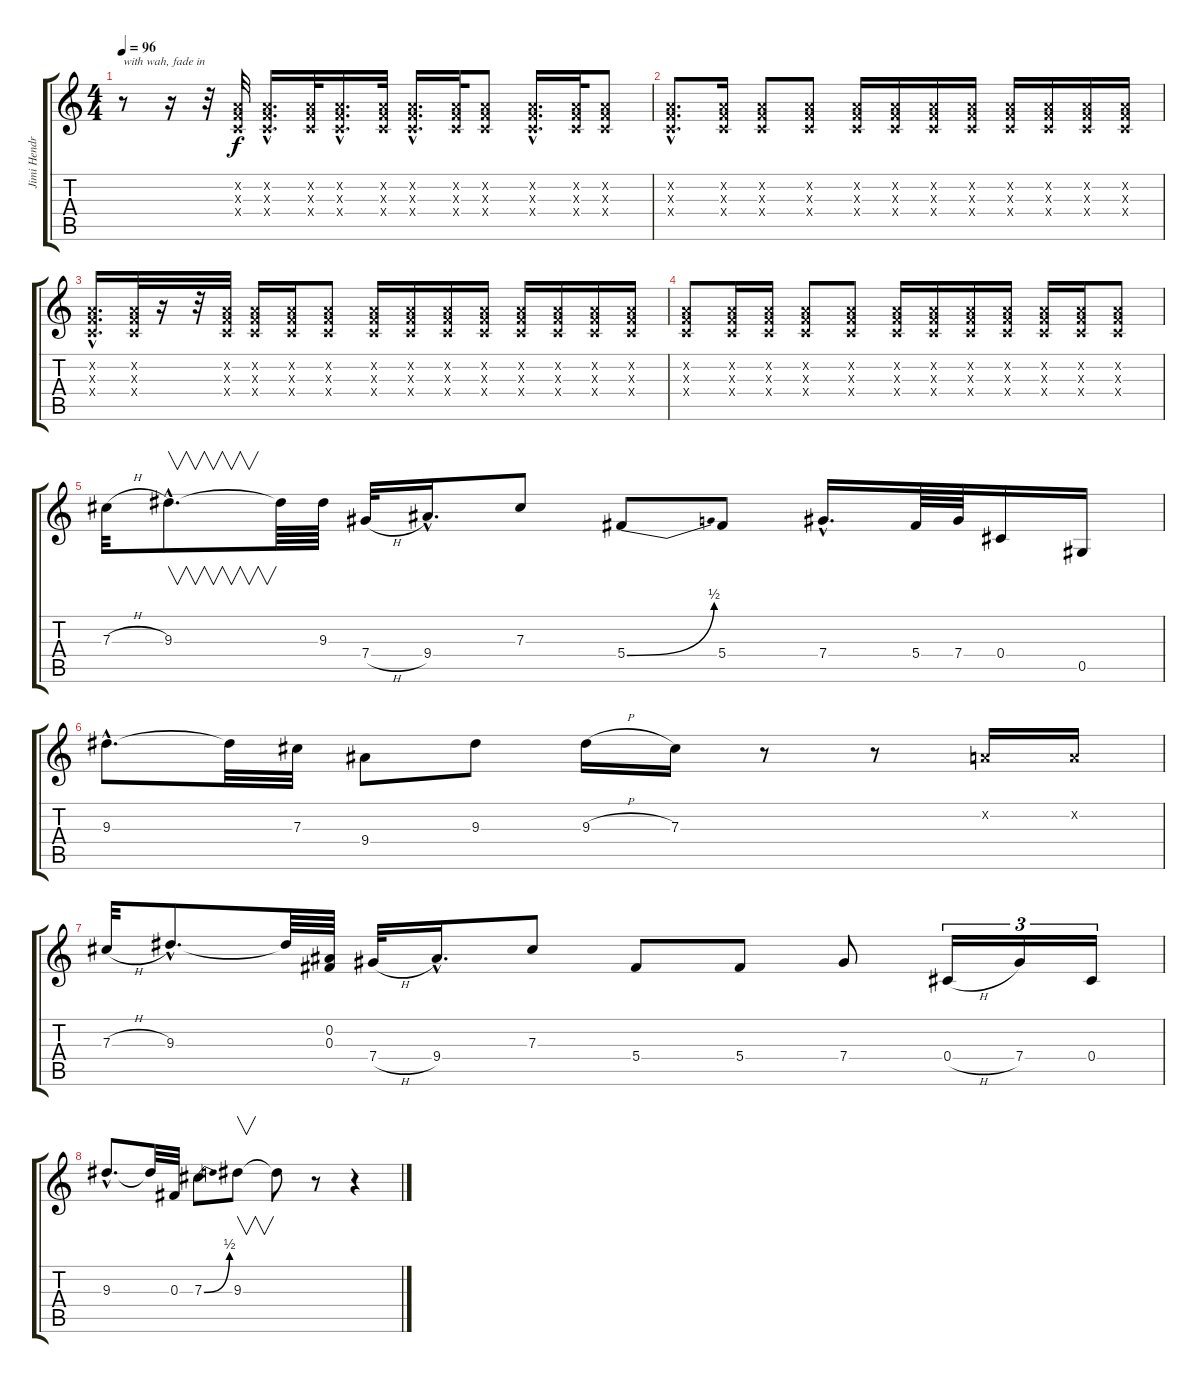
\track ("Jimi Hendrix" "Jimi Hendr") {instrument distortionguitar}
\staff {score tabs}
\tuning (Eb4 Bb3 Gb3 Db3 Ab2 Eb2) {hide}
\ts (4 4)
\tempo 96
\clef g2
\ks c
r.8{txt "with wah, fade in" dy f instrument distortionguitar} r.16 r.32 (-1.2{x} -1.3{x} -1.4{x}).32 (-1.2{hac x} -1.3{hac x} -1.4{hac x}).16{d} (-1.2{x} -1.3{x} -1.4{x}).32 (-1.2{hac x} -1.3{hac x} -1.4{hac x}).16{d} (-1.2{x} -1.3{x} -1.4{x}).32 (-1.2{hac x} -1.3{hac x} -1.4{hac x}).16{d} (-1.2{x} -1.3{x} -1.4{x}).32 (-1.2{x} -1.3{x} -1.4{x}).8 (-1.2{hac x} -1.3{hac x} -1.4{hac x}).16{d} (-1.2{x} -1.3{x} -1.4{x}).32 (-1.2{x} -1.3{x} -1.4{x}).8 |
(-1.2{hac x} -1.3{hac x} -1.4{hac x}).8{d} (-1.2{x} -1.3{x} -1.4{x}).16 (-1.2{x} -1.3{x} -1.4{x}).8 (-1.2{x} -1.3{x} -1.4{x}).8 (-1.2{x} -1.3{x} -1.4{x}).16 (-1.2{x} -1.3{x} -1.4{x}).16 (-1.2{x} -1.3{x} -1.4{x}).16 (-1.2{x} -1.3{x} -1.4{x}).16 (-1.2{x} -1.3{x} -1.4{x}).16 (-1.2{x} -1.3{x} -1.4{x}).16 (-1.2{x} -1.3{x} -1.4{x}).16 (-1.2{x} -1.3{x} -1.4{x}).16 |
(-1.2{hac x} -1.3{hac x} -1.4{hac x}).16{d} (-1.2{x} -1.3{x} -1.4{x}).32 r.16 r.32 (-1.2{x} -1.3{x} -1.4{x}).32 (-1.2{x} -1.3{x} -1.4{x}).16 (-1.2{x} -1.3{x} -1.4{x}).16 (-1.2{x} -1.3{x} -1.4{x}).8 (-1.2{x} -1.3{x} -1.4{x}).16 (-1.2{x} -1.3{x} -1.4{x}).16 (-1.2{x} -1.3{x} -1.4{x}).16 (-1.2{x} -1.3{x} -1.4{x}).16 (-1.2{x} -1.3{x} -1.4{x}).16 (-1.2{x} -1.3{x} -1.4{x}).16 (-1.2{x} -1.3{x} -1.4{x}).16 (-1.2{x} -1.3{x} -1.4{x}).16 |
(-1.2{x} -1.3{x} -1.4{x}).8 (-1.2{x} -1.3{x} -1.4{x}).16 (-1.2{x} -1.3{x} -1.4{x}).16 (-1.2{x} -1.3{x} -1.4{x}).8 (-1.2{x} -1.3{x} -1.4{x}).8 (-1.2{x} -1.3{x} -1.4{x}).16 (-1.2{x} -1.3{x} -1.4{x}).16 (-1.2{x} -1.3{x} -1.4{x}).16 (-1.2{x} -1.3{x} -1.4{x}).16 (-1.2{x} -1.3{x} -1.4{x}).16 (-1.2{x} -1.3{x} -1.4{x}).16 (-1.2{x} -1.3{x} -1.4{x}).8 |
7.3{h}.32 9.3{hac}.8{v d} 9.3{t}.64 9.3.64 7.4{h}.32 9.4{hac}.16{d} 7.3.8 5.4{be (bend 0 0 60 2)}.8 5.4.8 7.4{hac}.16{d} 5.4.64 7.4.64 0.4.16 0.5.16 |
9.3{hac}.8{d} 9.3{t}.32 7.3.32 9.4.8 9.3.8 9.3{h}.16 7.3.16 r.8 r.8 -1.2{x}.16 -1.2{x}.16 |
7.3{h}.32 9.3{hac}.8{d} 9.3{t}.64 (0.2 0.3).64 7.4{h}.32 9.4{hac}.16{d} 7.3.8 5.4.8 5.4.8 7.4.8 0.4{h}.16{tu (3 2)} 7.4.16{tu (3 2)} 0.4.16{tu (3 2)} |
9.3{hac}.8{d} 9.3{t}.32 0.3.32 7.3{be (bend 0 0 60 2)}.8 9.3.8{v} 9.3{t}.8 r.8 r.4
